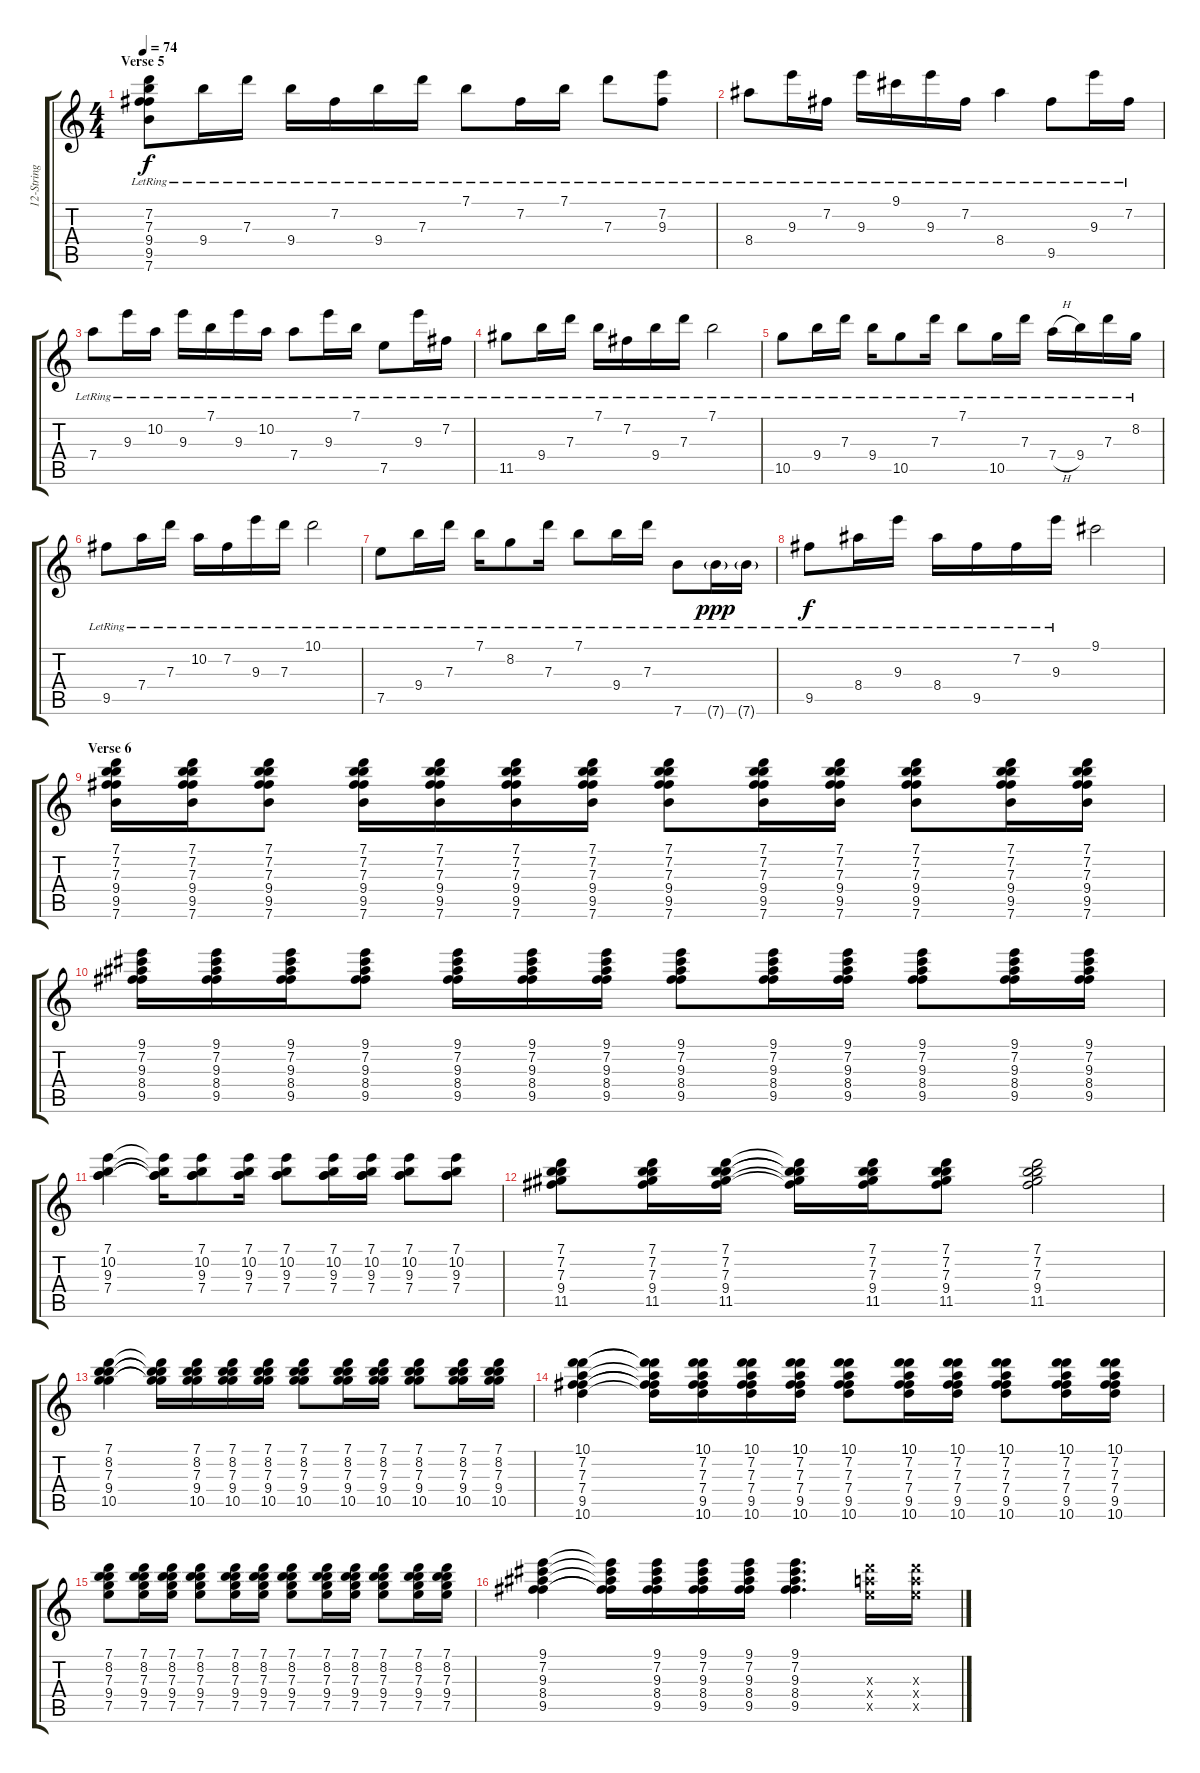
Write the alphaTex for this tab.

\track ("12-String FX" "12-String ") {instrument electricguitarclean}
\staff {score tabs}
\tuning (E4 B3 G4 D4 A3 E3) {hide}
\ts (4 4)
\section ("" "Verse 5")
\tempo 74
\clef g2
\ks c
(7.2{lr} 7.3{lr} 9.4{lr} 9.5{lr} 7.6{lr}).8{dy f} 9.4{lr}.16 7.3{lr}.16 9.4{lr}.16 7.2{lr}.16 9.4{lr}.16 7.3{lr}.16 7.1{lr}.8 7.2{lr}.16 7.1{lr}.16 7.3{lr}.8 (7.2{lr} 9.3{lr}).8 |
8.4{lr}.8 9.3{lr}.16 7.2{lr}.16 9.3{lr}.16 9.1{lr}.16 9.3{lr}.16 7.2{lr}.16 8.4{lr}.4 9.5{lr}.8 9.3{lr}.16 7.2{lr}.16 |
7.4{lr}.8 9.3{lr}.16 10.2{lr}.16 9.3{lr}.16 7.1{lr}.16 9.3{lr}.16 10.2{lr}.16 7.4{lr}.8 9.3{lr}.16 7.1{lr}.16 7.5{lr}.8 9.3{lr}.16 7.2{lr}.16 |
11.5{lr}.8 9.4{lr}.16 7.3{lr}.16 7.1{lr}.16 7.2{lr}.16 9.4{lr}.16 7.3{lr}.16 7.1{lr}.2 |
10.5{lr}.8 9.4{lr}.16 7.3{lr}.16 9.4{lr}.16 10.5{lr}.8 7.3{lr}.16 7.1{lr}.8 10.5{lr}.16 7.3{lr}.16 7.4{h lr}.16 9.4{lr}.16 7.3{lr}.16 8.2{lr}.16 |
9.5{lr}.8 7.4{lr}.16 7.3{lr}.16 10.2{lr}.16 7.2{lr}.16 9.3{lr}.16 7.3{lr}.16 10.1{lr}.2 |
7.5{lr}.8 9.4{lr}.16 7.3{lr}.16 7.1{lr}.16 8.2{lr}.8 7.3{lr}.16 7.1{lr}.8 9.4{lr}.16 7.3{lr}.16 7.6{lr}.8 7.6{g lr}.16{dy ppp} 7.6{g lr}.16 |
9.5{lr}.8{dy f} 8.4{lr}.16 9.3{lr}.16 8.4{lr}.16 9.5{lr}.16 7.2{lr}.16 9.3{lr}.16 9.1.2 |
\section ("" "Verse 6")
(7.1 7.2 7.3 9.4 9.5 7.6).16 (7.1 7.2 7.3 9.4 9.5 7.6).16 (7.1 7.2 7.3 9.4 9.5 7.6).8 (7.1 7.2 7.3 9.4 9.5 7.6).16 (7.1 7.2 7.3 9.4 9.5 7.6).16 (7.1 7.2 7.3 9.4 9.5 7.6).16 (7.1 7.2 7.3 9.4 9.5 7.6).16 (7.1 7.2 7.3 9.4 9.5 7.6).8 (7.1 7.2 7.3 9.4 9.5 7.6).16 (7.1 7.2 7.3 9.4 9.5 7.6).16 (7.1 7.2 7.3 9.4 9.5 7.6).8 (7.1 7.2 7.3 9.4 9.5 7.6).16 (7.1 7.2 7.3 9.4 9.5 7.6).16 |
(9.1 7.2 9.3 8.4 9.5).16 (9.1 7.2 9.3 8.4 9.5).16 (9.1 7.2 9.3 8.4 9.5).16 (9.1 7.2 9.3 8.4 9.5).8 (9.1 7.2 9.3 8.4 9.5).16 (9.1 7.2 9.3 8.4 9.5).16 (9.1 7.2 9.3 8.4 9.5).16 (9.1 7.2 9.3 8.4 9.5).8 (9.1 7.2 9.3 8.4 9.5).16 (9.1 7.2 9.3 8.4 9.5).16 (9.1 7.2 9.3 8.4 9.5).8 (9.1 7.2 9.3 8.4 9.5).16 (9.1 7.2 9.3 8.4 9.5).16 |
(7.1 10.2 9.3 7.4).4 (7.1{t} 10.2{t} 9.3{t} 7.4{t}).16 (7.1 10.2 9.3 7.4).8 (7.1 10.2 9.3 7.4).16 (7.1 10.2 9.3 7.4).8 (7.1 10.2 9.3 7.4).16 (7.1 10.2 9.3 7.4).16 (7.1 10.2 9.3 7.4).8 (7.1 10.2 9.3 7.4).8 |
(7.1 7.2 7.3 9.4 11.5).8 (7.1 7.2 7.3 9.4 11.5).16 (7.1 7.2 7.3 9.4 11.5).16 (7.1{t} 7.2{t} 7.3{t} 9.4{t} 11.5{t}).16 (7.1 7.2 7.3 9.4 11.5).16 (7.1 7.2 7.3 9.4 11.5).8 (7.1 7.2 7.3 9.4 11.5).2 |
(7.1 8.2 7.3 9.4 10.5).4 (7.1{t} 8.2{t} 7.3{t} 9.4{t} 10.5{t}).16 (7.1 8.2 7.3 9.4 10.5).16 (7.1 8.2 7.3 9.4 10.5).16 (7.1 8.2 7.3 9.4 10.5).16 (7.1 8.2 7.3 9.4 10.5).8 (7.1 8.2 7.3 9.4 10.5).16 (7.1 8.2 7.3 9.4 10.5).16 (7.1 8.2 7.3 9.4 10.5).8 (7.1 8.2 7.3 9.4 10.5).16 (7.1 8.2 7.3 9.4 10.5).16 |
(10.1 7.2 7.3 7.4 9.5 10.6).4 (10.1{t} 7.2{t} 7.3{t} 7.4{t} 9.5{t} 10.6{t}).16 (10.1 7.2 7.3 7.4 9.5 10.6).16 (10.1 7.2 7.3 7.4 9.5 10.6).16 (10.1 7.2 7.3 7.4 9.5 10.6).16 (10.1 7.2 7.3 7.4 9.5 10.6).8 (10.1 7.2 7.3 7.4 9.5 10.6).16 (10.1 7.2 7.3 7.4 9.5 10.6).16 (10.1 7.2 7.3 7.4 9.5 10.6).8 (10.1 7.2 7.3 7.4 9.5 10.6).16 (10.1 7.2 7.3 7.4 9.5 10.6).16 |
(7.1 8.2 7.3 9.4 7.5).8 (7.1 8.2 7.3 9.4 7.5).16 (7.1 8.2 7.3 9.4 7.5).16 (7.1 8.2 7.3 9.4 7.5).8 (7.1 8.2 7.3 9.4 7.5).16 (7.1 8.2 7.3 9.4 7.5).16 (7.1 8.2 7.3 9.4 7.5).8 (7.1 8.2 7.3 9.4 7.5).16 (7.1 8.2 7.3 9.4 7.5).16 (7.1 8.2 7.3 9.4 7.5).8 (7.1 8.2 7.3 9.4 7.5).16 (7.1 8.2 7.3 9.4 7.5).16 |
(9.1 7.2 9.3 8.4 9.5).4 (9.1{t} 7.2{t} 9.3{t} 8.4{t} 9.5{t}).16 (9.1 7.2 9.3 8.4 9.5).16 (9.1 7.2 9.3 8.4 9.5).16 (9.1 7.2 9.3 8.4 9.5).16 (9.1 7.2 9.3 8.4 9.5).4{d} (7.3{x} 7.4{x} 7.5{x}).16 (7.3{x} 7.4{x} 7.5{x}).16
